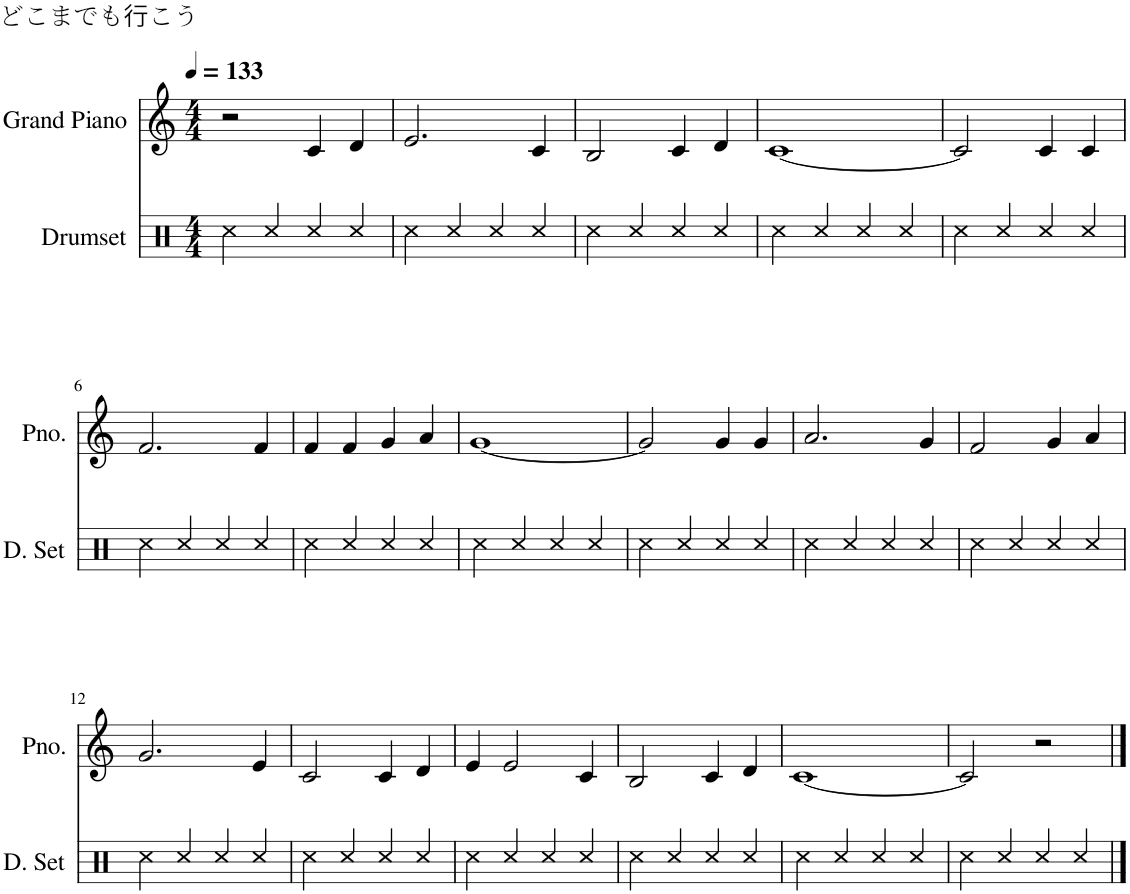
**kern	**kern
*part2	*part1
*staff2	*staff1
*I"Drumset	*I"Grand Piano
*I'D. Set	*I'Pno.
*clefX	*clefG2
*k[]	*k[]
*M4/4	*M4/4
*MM133	*MM133
=1	=1
4Rcc\	2r
4Rcc/	.
4Rcc/	4c/
4Rcc/	4d/
=2	=2
4Rcc\	2.e/
4Rcc/	.
4Rcc/	.
4Rcc/	4c/
=3	=3
4Rcc\	2B/
4Rcc/	.
4Rcc/	4c/
4Rcc/	4d/
=4	=4
4Rcc\	[1c
4Rcc/	.
4Rcc/	.
4Rcc/	.
=5	=5
4Rcc\	2c/]
4Rcc/	.
4Rcc/	4c/
4Rcc/	4c/
!!LO:LB:g=z
=6	=6
4Rcc\	2.f/
4Rcc/	.
4Rcc/	.
4Rcc/	4f/
=7	=7
4Rcc\	4f/
4Rcc/	4f/
4Rcc/	4g/
4Rcc/	4a/
=8	=8
4Rcc\	[1g
4Rcc/	.
4Rcc/	.
4Rcc/	.
=9	=9
4Rcc\	2g/]
4Rcc/	.
4Rcc/	4g/
4Rcc/	4g/
=10	=10
4Rcc\	2.a/
4Rcc/	.
4Rcc/	.
4Rcc/	4g/
=11	=11
4Rcc\	2f/
4Rcc/	.
4Rcc/	4g/
4Rcc/	4a/
!!LO:LB:g=z
=12	=12
4Rcc\	2.g/
4Rcc/	.
4Rcc/	.
4Rcc/	4e/
=13	=13
4Rcc\	2c/
4Rcc/	.
4Rcc/	4c/
4Rcc/	4d/
=14	=14
4Rcc\	4e/
4Rcc/	2e/
4Rcc/	.
4Rcc/	4c/
=15	=15
4Rcc\	2B/
4Rcc/	.
4Rcc/	4c/
4Rcc/	4d/
=16	=16
4Rcc\	[1c
4Rcc/	.
4Rcc/	.
4Rcc/	.
=17	=17
4Rcc\	2c/]
4Rcc/	.
4Rcc/	2r
4Rcc/	.
==	==
*-	*-
